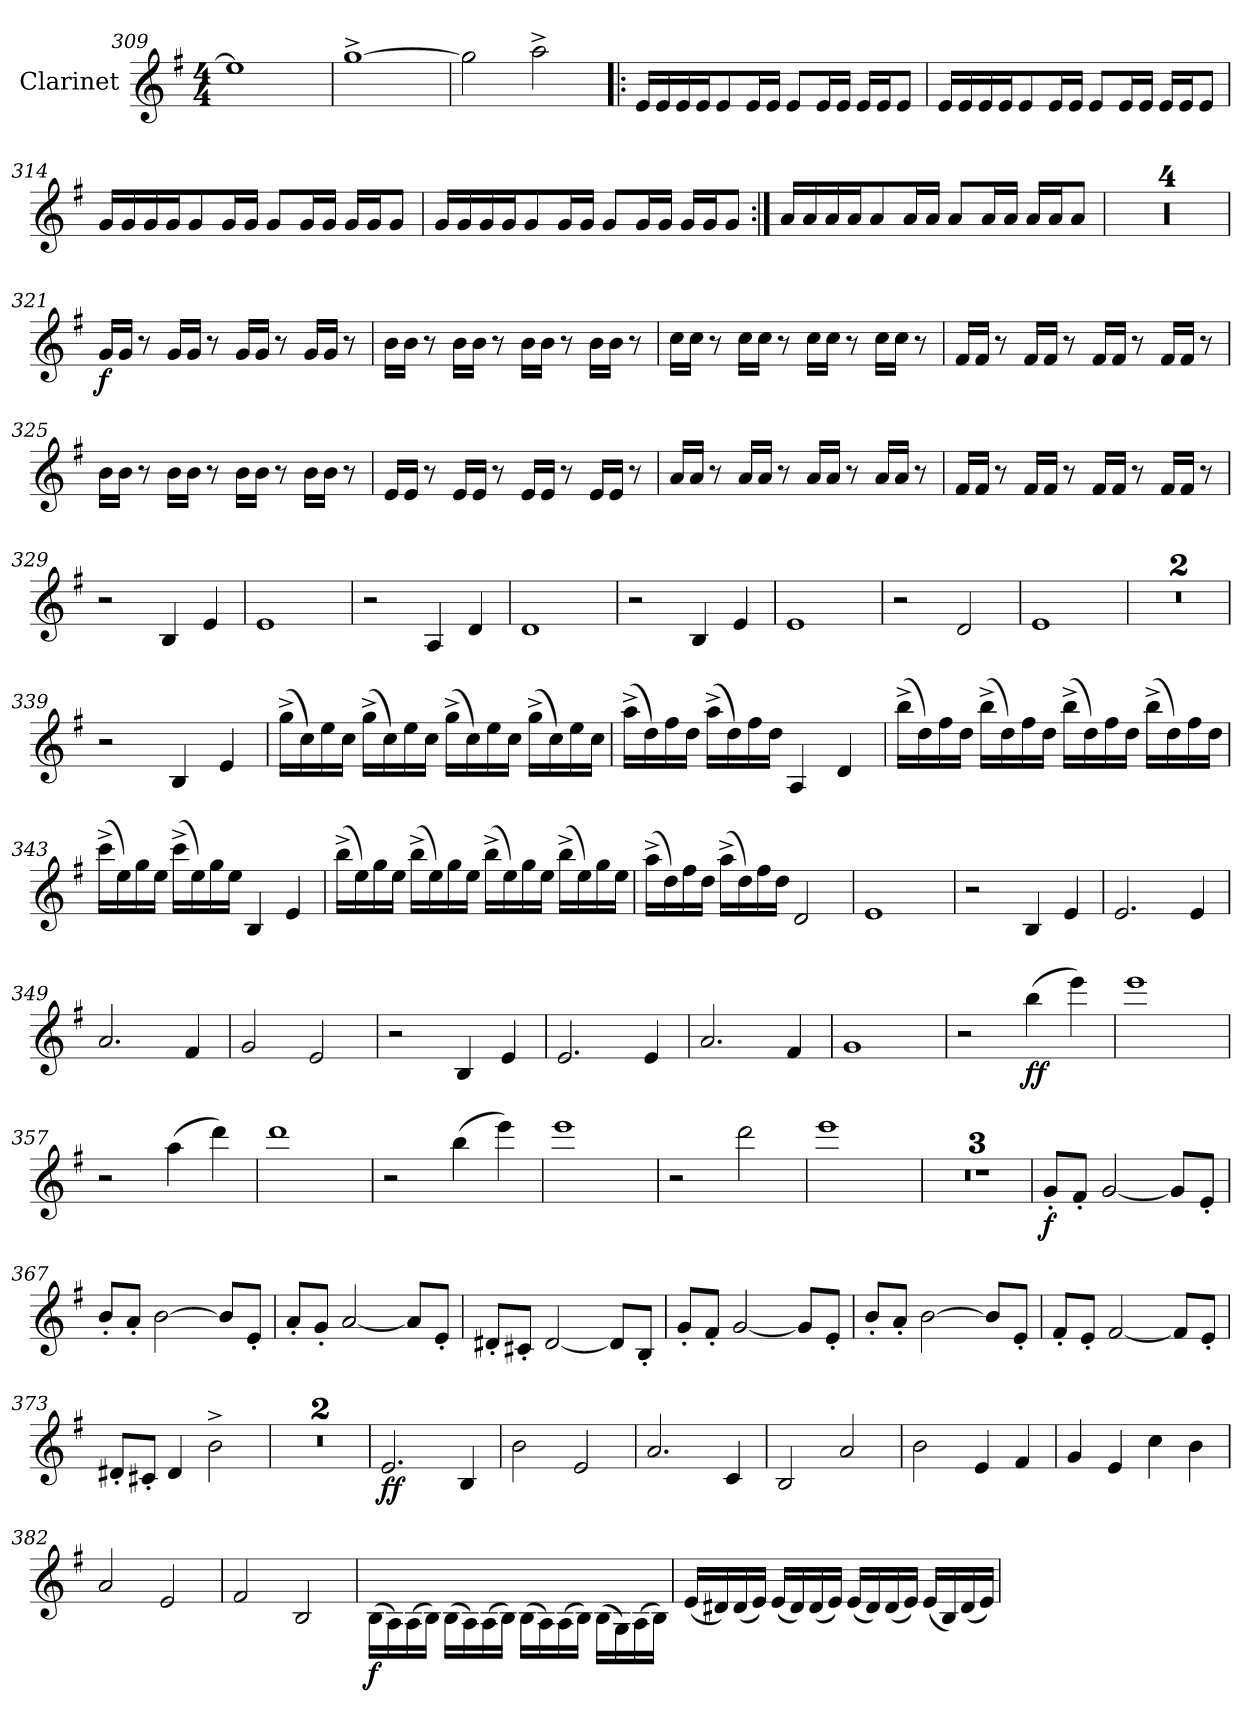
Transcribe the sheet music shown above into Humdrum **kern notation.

**kern	**dynam
*part1	*part1
*staff1	*staff1
*I"Clarinet	*
*I'Cl	*
*clefG2	*
*ITrd1c2	*
*k[b-]	*
*F:	*
*M4/4	*
=309	=309
1dd]	.
=310	=310
[1ff^	.
=311	=311
2ff\]	.
2gg^\	.
=312!|:	=312!|:
16d/LL	.
16d/	.
16d/	.
16d/J	.
8d/	.
16d/L	.
16d/JJ	.
8d/L	.
16d/L	.
16d/JJ	.
16d/LL	.
16d/J	.
8d/J	.
=313	=313
16d/LL	.
16d/	.
16d/	.
16d/J	.
8d/	.
16d/L	.
16d/JJ	.
8d/L	.
16d/L	.
16d/JJ	.
16d/LL	.
16d/J	.
8d/J	.
!!LO:LB:g=z
=314	=314
16f/LL	.
16f/	.
16f/	.
16f/J	.
8f/	.
16f/L	.
16f/JJ	.
8f/L	.
16f/L	.
16f/JJ	.
16f/LL	.
16f/J	.
8f/J	.
=315	=315
16f/LL	.
16f/	.
16f/	.
16f/J	.
8f/	.
16f/L	.
16f/JJ	.
8f/L	.
16f/L	.
16f/JJ	.
16f/LL	.
16f/J	.
8f/J	.
=316:|!	=316:|!
16g/LL	.
16g/	.
16g/	.
16g/J	.
8g/	.
16g/L	.
16g/JJ	.
8g/L	.
16g/L	.
16g/JJ	.
16g/LL	.
16g/J	.
8g/J	.
=317	=317
1r	.
=318	=318
1r	.
=319	=319
1r	.
=320	=320
1r	.
!!LO:LB:g=z
=321	=321
!	!LO:DY:b
16f/LL	f
16f/JJ	.
8r	.
16f/LL	.
16f/JJ	.
8r	.
16f/LL	.
16f/JJ	.
8r	.
16f/LL	.
16f/JJ	.
8r	.
=322	=322
16a\LL	.
16a\JJ	.
8r	.
16a\LL	.
16a\JJ	.
8r	.
16a\LL	.
16a\JJ	.
8r	.
16a\LL	.
16a\JJ	.
8r	.
=323	=323
16b-\LL	.
16b-\JJ	.
8r	.
16b-\LL	.
16b-\JJ	.
8r	.
16b-\LL	.
16b-\JJ	.
8r	.
16b-\LL	.
16b-\JJ	.
8r	.
=324	=324
16e/LL	.
16e/JJ	.
8r	.
16e/LL	.
16e/JJ	.
8r	.
16e/LL	.
16e/JJ	.
8r	.
16e/LL	.
16e/JJ	.
8r	.
!!LO:PB:g=z
=325	=325
16a\LL	.
16a\JJ	.
8r	.
16a\LL	.
16a\JJ	.
8r	.
16a\LL	.
16a\JJ	.
8r	.
16a\LL	.
16a\JJ	.
8r	.
=326	=326
16d/LL	.
16d/JJ	.
8r	.
16d/LL	.
16d/JJ	.
8r	.
16d/LL	.
16d/JJ	.
8r	.
16d/LL	.
16d/JJ	.
8r	.
=327	=327
16g/LL	.
16g/JJ	.
8r	.
16g/LL	.
16g/JJ	.
8r	.
16g/LL	.
16g/JJ	.
8r	.
16g/LL	.
16g/JJ	.
8r	.
=328	=328
16e/LL	.
16e/JJ	.
8r	.
16e/LL	.
16e/JJ	.
8r	.
16e/LL	.
16e/JJ	.
8r	.
16e/LL	.
16e/JJ	.
8r	.
!!LO:LB:g=z
=329	=329
2r	.
4A/	.
4d/	.
=330	=330
1d	.
=331	=331
2r	.
4G/	.
4c/	.
=332	=332
1c	.
=333	=333
2r	.
4A/	.
4d/	.
=334	=334
1d	.
=335	=335
2r	.
2c/	.
=336	=336
1d	.
=337	=337
1r	.
=338	=338
1r	.
=339	=339
2r	.
4A/	.
4d/	.
=340	=340
(16ff^\LL	.
16b-\)	.
16dd\	.
16b-\JJ	.
(16ff^\LL	.
16b-\)	.
16dd\	.
16b-\JJ	.
(16ff^\LL	.
16b-\)	.
16dd\	.
16b-\JJ	.
(16ff^\LL	.
16b-\)	.
16dd\	.
16b-\JJ	.
!!LO:LB:g=z
=341	=341
(16gg^\LL	.
16cc\)	.
16ee\	.
16cc\JJ	.
(16gg^\LL	.
16cc\)	.
16ee\	.
16cc\JJ	.
4G/	.
4c/	.
=342	=342
(16aa^\LL	.
16cc\)	.
16ee\	.
16cc\JJ	.
(16aa^\LL	.
16cc\)	.
16ee\	.
16cc\JJ	.
(16aa^\LL	.
16cc\)	.
16ee\	.
16cc\JJ	.
(16aa^\LL	.
16cc\)	.
16ee\	.
16cc\JJ	.
=343	=343
(16bb-^\LL	.
16dd\)	.
16ff\	.
16dd\JJ	.
(16bb-^\LL	.
16dd\)	.
16ff\	.
16dd\JJ	.
4A/	.
4d/	.
!!LO:LB:g=z
=344	=344
(16aa^\LL	.
16dd\)	.
16ff\	.
16dd\JJ	.
(16aa^\LL	.
16dd\)	.
16ff\	.
16dd\JJ	.
(16aa^\LL	.
16dd\)	.
16ff\	.
16dd\JJ	.
(16aa^\LL	.
16dd\)	.
16ff\	.
16dd\JJ	.
=345	=345
(16gg^\LL	.
16cc\)	.
16ee\	.
16cc\JJ	.
(16gg^\LL	.
16cc\)	.
16ee\	.
16cc\JJ	.
2c/	.
=346	=346
1d	.
=347	=347
2r	.
4A/	.
4d/	.
=348	=348
2.d/	.
4d/	.
=349	=349
2.g/	.
4e/	.
=350	=350
2f/	.
2d/	.
=351	=351
2r	.
4A/	.
4d/	.
=352	=352
2.d/	.
4d/	.
!!LO:LB:g=z
=353	=353
2.g/	.
4e/	.
=354	=354
1f	.
=355	=355
2r	.
!	!LO:DY:b
(4aa\	ff
4ddd\)	.
=356	=356
1ddd	.
=357	=357
2r	.
(4gg\	.
4ccc\)	.
=358	=358
1ccc	.
=359	=359
2r	.
(4aa\	.
4ddd\)	.
=360	=360
1ddd	.
=361	=361
2r	.
2ccc\	.
=362	=362
1ddd	.
=363	=363
1r	.
=364	=364
1r	.
=365	=365
1r	.
=366	=366
!	!LO:DY:b
8f'/L	f
8e'/J	.
[2f/	.
8f/L]	.
8d'/J	.
=367	=367
8a'/L	.
8g'/J	.
[2a\	.
8a/L]	.
8d'/J	.
!!LO:LB:g=z
=368	=368
8g'/L	.
8f'/J	.
[2g/	.
8g/L]	.
8d'/J	.
=369	=369
8c#X'/L	.
8Bn'/J	.
[2c#/	.
8c#/L]	.
8A'/J	.
=370	=370
8f'/L	.
8e'/J	.
[2f/	.
8f/L]	.
8d'/J	.
=371	=371
8a'/L	.
8g'/J	.
[2a\	.
8a/L]	.
8d'/J	.
=372	=372
8e'/L	.
8d'/J	.
[2e/	.
8e/L]	.
8d'/J	.
=373	=373
8c#X'/L	.
8Bn'/J	.
4c#/	.
2a^\	.
=374	=374
1r	.
=375	=375
1r	.
=376	=376
!	!LO:DY:b
2.d/	ff
4A/	.
=377	=377
2a\	.
2d/	.
=378	=378
2.g/	.
4B-/	.
!!LO:LB:g=z
=379	=379
2A/	.
2g/	.
=380	=380
2a\	.
4d/	.
4e/	.
=381	=381
4f/	.
4d/	.
4b-\	.
4a\	.
=382	=382
2g/	.
2d/	.
=383	=383
2e/	.
2A/	.
=384	=384
!	!LO:DY:b
(16A\LL	f
16G\)	.
(16G\	.
16A\JJ)	.
(16A\LL	.
16G\)	.
(16G\	.
16A\JJ)	.
(16A\LL	.
16G\)	.
(16G\	.
16A\JJ)	.
(16A\LL	.
16F\)	.
(16G\	.
16A\JJ)	.
=385	=385
(16d/LL	.
16c#X/)	.
(16c#/	.
16d/JJ)	.
(16d/LL	.
16c#/)	.
(16c#/	.
16d/JJ)	.
(16d/LL	.
16c#/)	.
(16c#/	.
16d/JJ)	.
(16d/LL	.
16A/)	.
(16c#/	.
16d/JJ)	.
=	=
*-	*-
